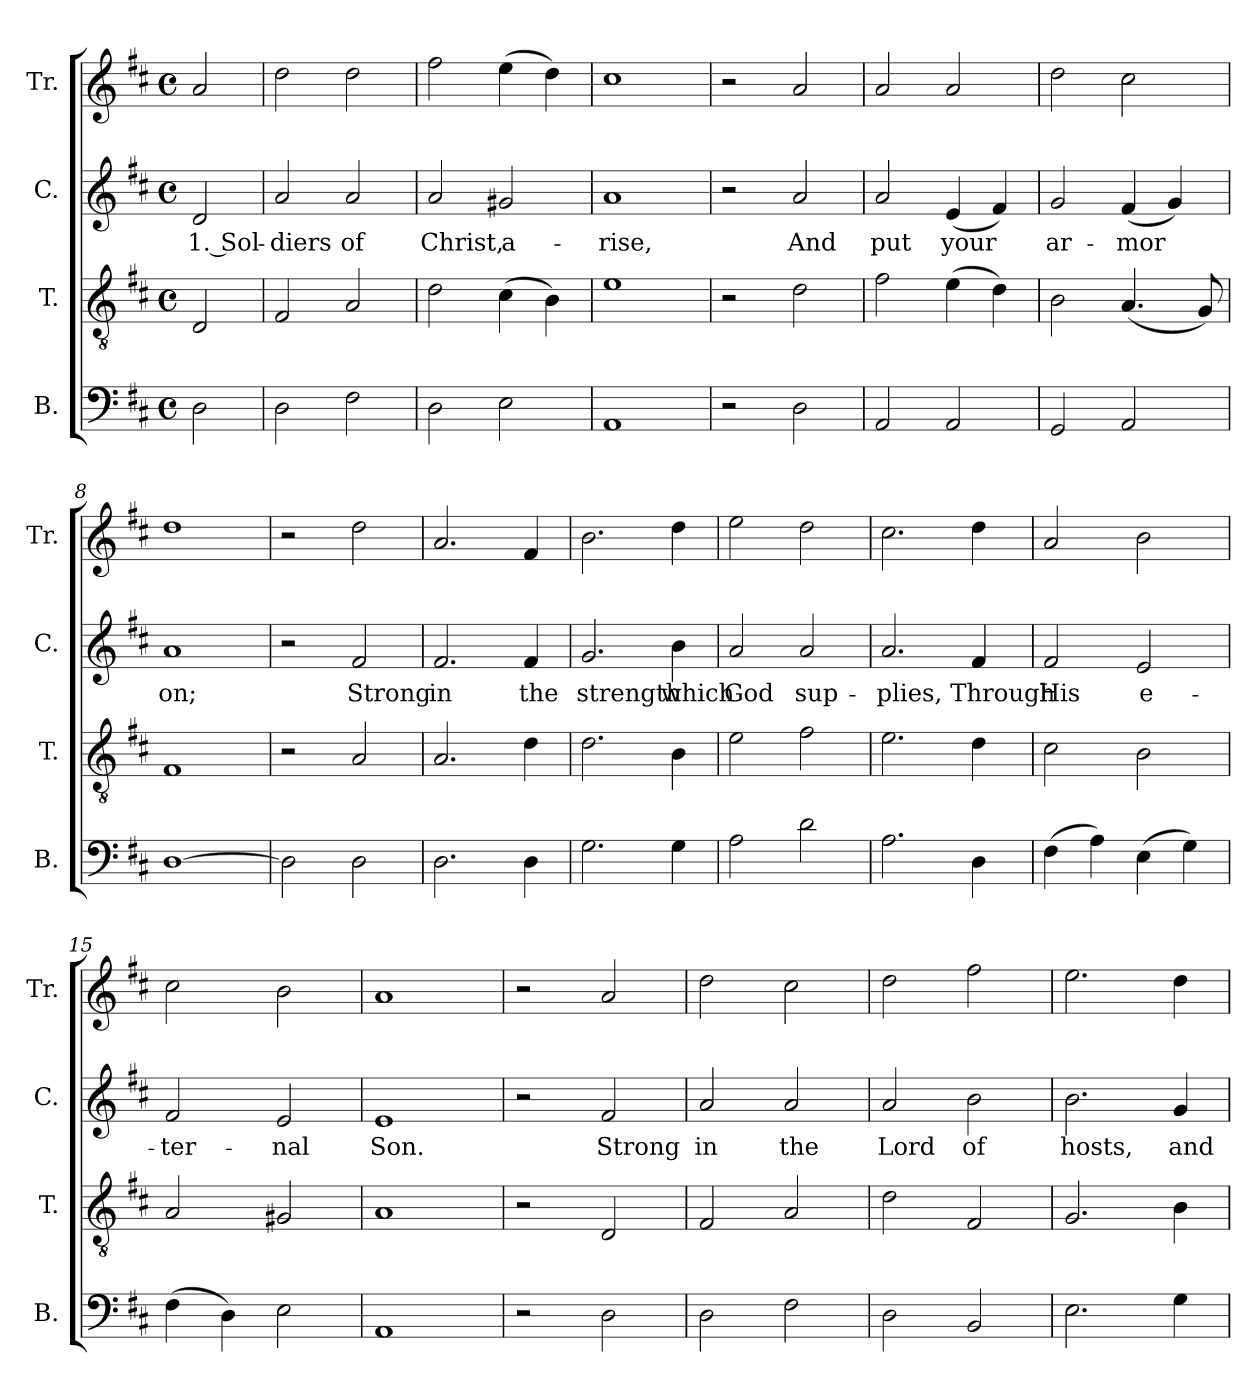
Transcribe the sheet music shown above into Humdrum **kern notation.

**kern	**kern	**kern	**text	**kern
*part4	*part3	*part2	*part2	*part1
*staff4	*staff3	*staff2	*staff2	*staff1
*I"B.	*I"T.	*I"C.	*	*I"Tr.
*I'B.	*I'T.	*I'C.	*	*I'Tr.
*clefF4	*clefGv2	*clefG2	*	*clefG2
*k[f#c#]	*k[f#c#]	*k[f#c#]	*	*k[f#c#]
*D:	*D:	*D:	*	*D:
*M4/4	*M4/4	*M4/4	*	*M4/4
*met(c)	*met(c)	*met(c)	*	*met(c)
=1	=1	=1	=1	=1
2D\	2D/	2d/	1. Sol-	2a/
=2	=2	=2	=2	=2
2D\	2F#/	2a/	-diers	2dd\
2F#\	2A/	2a/	of	2dd\
=3	=3	=3	=3	=3
2D\	2d\	2a/	Christ,	2ff#\
2E\	(4c#\	2g#X/	a-	(4ee\
.	4B\)	.	.	4dd\)
=4	=4	=4	=4	=4
1AA	1e	1a	-rise,	1cc#
=5	=5	=5	=5	=5
2r	2r	2r	.	2r
2D\	2d\	2a/	And	2a/
=6	=6	=6	=6	=6
2AA/	2f#\	2a/	put	2a/
2AA/	(4e\	(4e/	your	2a/
.	4d\)	4f#/)	.	.
=7	=7	=7	=7	=7
2GG/	2B\	2g/	ar-	2dd\
2AA/	(4.A/	(4f#/	-mor	2cc#\
.	.	4g/)	.	.
.	8G/)	.	.	.
=8	=8	=8	=8	=8
[1D	1F#	1a	on;	1dd
=9	=9	=9	=9	=9
2D\]	2r	2r	.	2r
2D\	2A/	2f#/	Strong	2dd\
=10	=10	=10	=10	=10
2.D\	2.A/	2.f#/	in	2.a/
4D\	4d\	4f#/	the	4f#/
!!LO:LB:g=z
=11	=11	=11	=11	=11
2.G\	2.d\	2.g/	strength	2.b\
4G\	4B\	4b\	which	4dd\
=12	=12	=12	=12	=12
2A\	2e\	2a/	God	2ee\
2d\	2f#\	2a/	sup-	2dd\
=13	=13	=13	=13	=13
2.A\	2.e\	2.a/	-plies,	2.cc#\
4D\	4d\	4f#/	Through	4dd\
=14	=14	=14	=14	=14
(4F#\	2c#\	2f#/	His	2a/
4A\)	.	.	.	.
(4E\	2B\	2e/	e-	2b\
4G\)	.	.	.	.
=15	=15	=15	=15	=15
(4F#\	2A/	2f#/	-ter-	2cc#\
4D\)	.	.	.	.
2E\	2G#X/	2e/	-nal	2b\
=16	=16	=16	=16	=16
1AA	1A	1e	Son.	1a
=17	=17	=17	=17	=17
2r	2r	2r	.	2r
2D\	2D/	2f#/	Strong	2a/
=18	=18	=18	=18	=18
2D\	2F#/	2a/	in	2dd\
2F#\	2A/	2a/	the	2cc#\
=19	=19	=19	=19	=19
2D\	2d\	2a/	Lord	2dd\
2BB/	2F#/	2b\	of	2ff#\
=20	=20	=20	=20	=20
2.E\	2.G/	2.b\	hosts,	2.ee\
4G\	4B\	4g/	and	4dd\
=	=	=	=	=
*-	*-	*-	*-	*-
